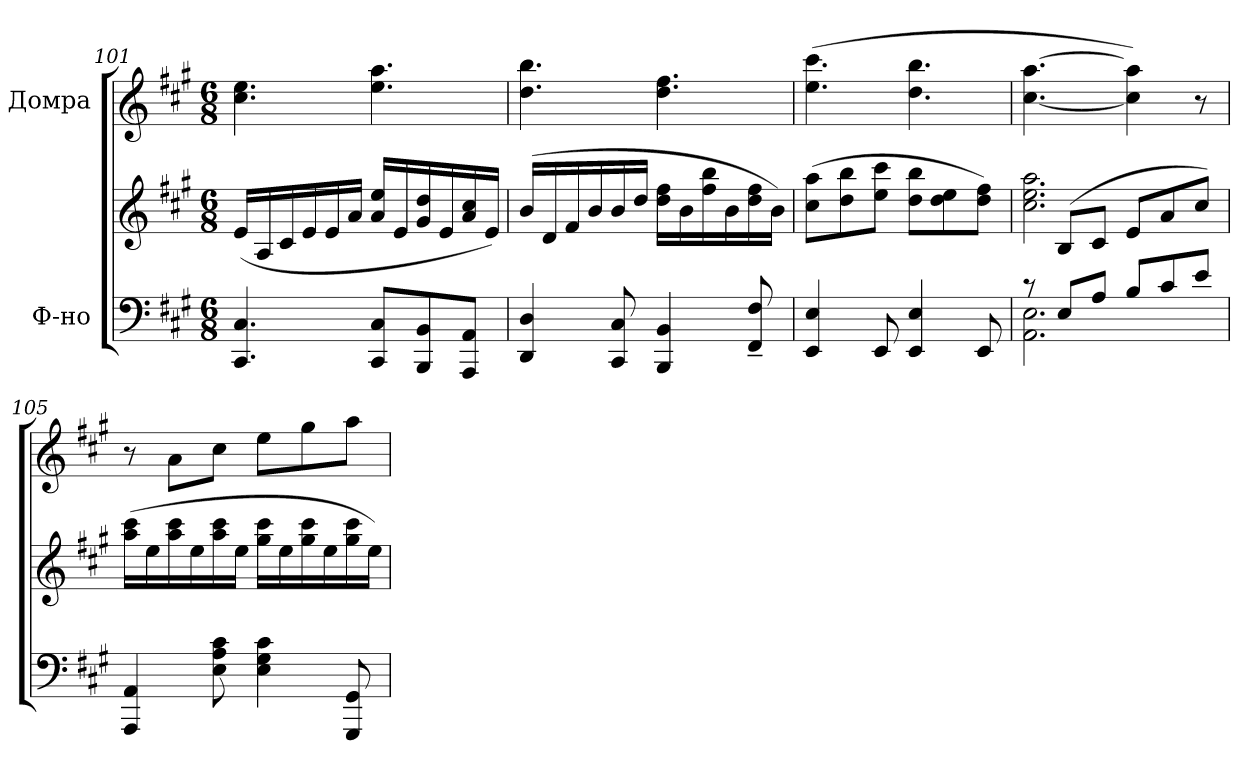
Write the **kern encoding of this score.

**kern	**kern	**kern
*part2	*part2	*part1
*staff3	*staff2	*staff1
*I"Ф-но	*	*I"Домра
*clefF4	*clefG2	*clefG2
*k[f#c#g#]	*k[f#c#g#]	*k[f#c#g#]
*A:	*A:	*A:
*M6/8	*M6/8	*M6/8
=101	=101	=101
4.CC#i/ 4.C#i	(16ei/LL	4.cc#i\ 4.eei
.	16Ai/	.
.	16c#i/	.
.	16ei/	.
.	16ei/	.
.	16ai/JJ	.
8CC#i/ 8C#iL	16ai/ 16eeiLL	4.eei\ 4.aai
.	16ei/	.
8BBBi/ 8BBi	16g#i/ 16ddi	.
.	16ei/	.
8AAAi/ 8AAiJ	16ai/ 16cc#i	.
.	16ei/JJ)	.
!!LO:PB:g=z
=102	=102	=102
4DDi/ 4Di	(16bi/LL	4.ddi\ 4.bbi
.	16di/	.
.	16f#i/	.
.	16bi/	.
8CC#i/ 8C#i	16bi/	.
.	16ddi/JJ	.
4BBBi/ 4BBi	16ddi\ 16ff#iLL	4.ddi\ 4.ff#i
.	16bi\	.
.	16ff#i\ 16bbi	.
.	16bi\	.
8FF#i/~ 8F#i~	16ddi\ 16ff#i	.
.	16bi\JJ)	.
=103	=103	=103
*	*	*^
4EEi/ 4Ei	(8cc#i\ 8aaiL	(4.eei\ 4.ccc#i	2.ryy
.	8ddi\ 8bbi	.	.
8EEi/	8eei\ 8ccc#iJ	.	.
4EEi/ 4Ei	8ddi\ 8bbiL	4.ddi\ 4.bbi	.
.	8ddi\ 8eei	.	.
8EEi/	8ddi\ 8ff#iJ)	.	.
*	*	*v	*v
=104	=104	=104
*^	*^	*
8r	2.AAi\ 2.Ei	8ryy	2.cc#i\ 2.eei 2.aai	[<4.cc#i\ [>4.aai
8Ei/L	.	(8Bi/L	.	.
8Ai/J	.	8c#i/J	.	.
8Bi/L	.	8ei/L	.	4cc#i\] 4aai])
8c#i/	.	8ai/	.	.
8ei/J	.	8cc#i/J)	.	8r
*v	*v	*	*	*
*	*v	*v	*
=105	=105	=105
4AAAi/ 4AAi	(16aai\ 16ccc#iLL	8r
.	16eei\	.
.	16aai\ 16ccc#i	8ai\L
.	16eei\	.
8Ei\ 8Ai 8c#i	16aai\ 16ccc#i	8cc#i\J
.	16eei\JJ	.
4Ei\ 4G#i 4c#i	16gg#i\ 16ccc#iLL	8eei\L
.	16eei\	.
.	16gg#i\ 16ccc#i	8gg#i\
.	16eei\	.
8GGG#i/ 8GG#i	16gg#i\ 16ccc#i	8aai\J
.	16eei\JJ)	.
=	=	=
*-	*-	*-
